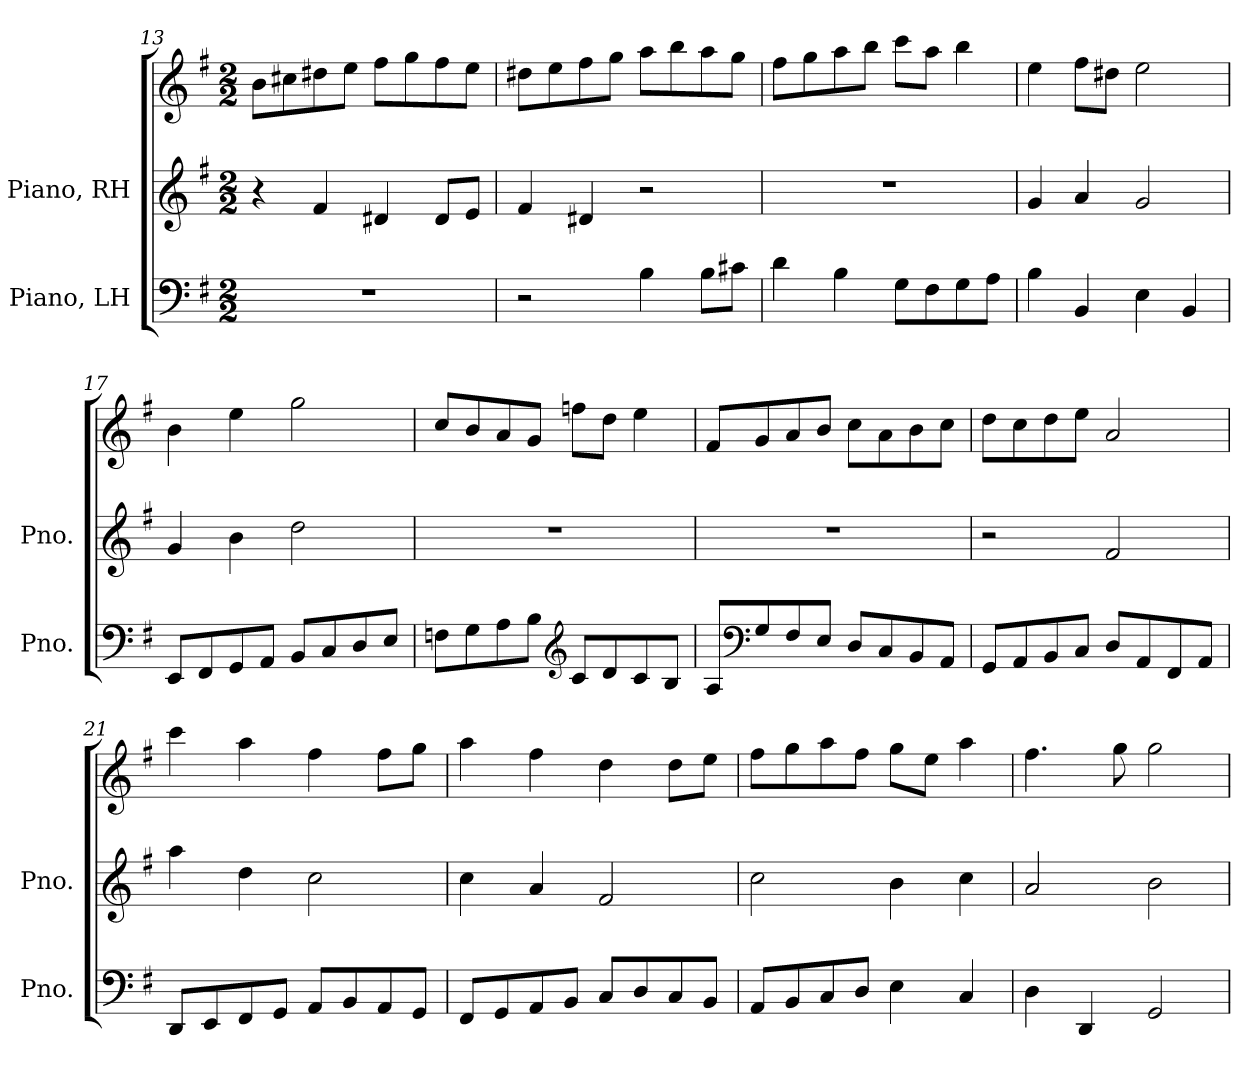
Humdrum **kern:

**kern	**kern	**kern
*part2	*part1	*part1
*staff3	*staff2	*staff1
*I"Piano, LH	*I"Piano, RH	*
*I'Pno.	*I'Pno.	*
*clefF4	*clefG2	*clefG2
*k[f#]	*k[f#]	*k[f#]
*M2/2	*M2/2	*M2/2
=13	=13	=13
1r	4r	8b\L
.	.	8cc#X\
.	4f#/	8dd#X\
.	.	8ee\J
.	4d#X/	8ff#\L
.	.	8gg\
.	8d#/L	8ff#\
.	8e/J	8ee\J
!!LO:LB:g=z
=14	=14	=14
2r	4f#/	8dd#X\L
.	.	8ee\
.	4d#X/	8ff#\
.	.	8gg\J
4B\	2r	8aa\L
.	.	8bb\
8B\L	.	8aa\
8c#X\J	.	8gg\J
=15	=15	=15
4d\	1r	8ff#\L
.	.	8gg\
4B\	.	8aa\
.	.	8bb\J
8G\L	.	8ccc\L
8F#\	.	8aa\J
8G\	.	4bb\
8A\J	.	.
=16	=16	=16
4B\	4g/	4ee\
4BB/	4a/	8ff#\L
.	.	8dd#X\J
4E\	2g/	2ee\
4BB/	.	.
=17	=17	=17
8EE/L	4g/	4b\
8FF#/	.	.
8GG/	4b\	4ee\
8AA/J	.	.
8BB/L	2dd\	2gg\
8C/	.	.
8D/	.	.
8E/J	.	.
!!LO:PB:g=z
=18	=18	=18
8Fn\L	1r	8cc/L
8G\	.	8b/
8A\	.	8a/
8B\J	.	8g/J
*clefG2	*	*
8c/L	.	8ffn\L
8d/	.	8dd\J
8c/	.	4ee\
8B/J	.	.
=19	=19	=19
8A/L	1r	8f#/L
*clefF4	*	*
8G/	.	8g/
8F#/	.	8a/
8E/J	.	8b/J
8D/L	.	8cc\L
8C/	.	8a\
8BB/	.	8b\
8AA/J	.	8cc\J
=20	=20	=20
8GG/L	2r	8dd\L
8AA/	.	8cc\
8BB/	.	8dd\
8C/J	.	8ee\J
8D/L	2f#/	2a/
8AA/	.	.
8FF#/	.	.
8AA/J	.	.
=21	=21	=21
8DD/L	4aa\	4ccc\
8EE/	.	.
8FF#/	4dd\	4aa\
8GG/J	.	.
8AA/L	2cc\	4ff#\
8BB/	.	.
8AA/	.	8ff#\L
8GG/J	.	8gg\J
!!LO:LB:g=z
=22	=22	=22
8FF#/L	4cc\	4aa\
8GG/	.	.
8AA/	4a/	4ff#\
8BB/J	.	.
8C/L	2f#/	4dd\
8D/	.	.
8C/	.	8dd\L
8BB/J	.	8ee\J
=23	=23	=23
8AA/L	2cc\	8ff#\L
8BB/	.	8gg\
8C/	.	8aa\
8D/J	.	8ff#\J
4E\	4b\	8gg\L
.	.	8ee\J
4C/	4cc\	4aa\
=24	=24	=24
4D\	2a/	4.ff#\
4DD/	.	.
.	.	8gg\
2GG/	2b\	2gg\
=	=	=
*-	*-	*-
